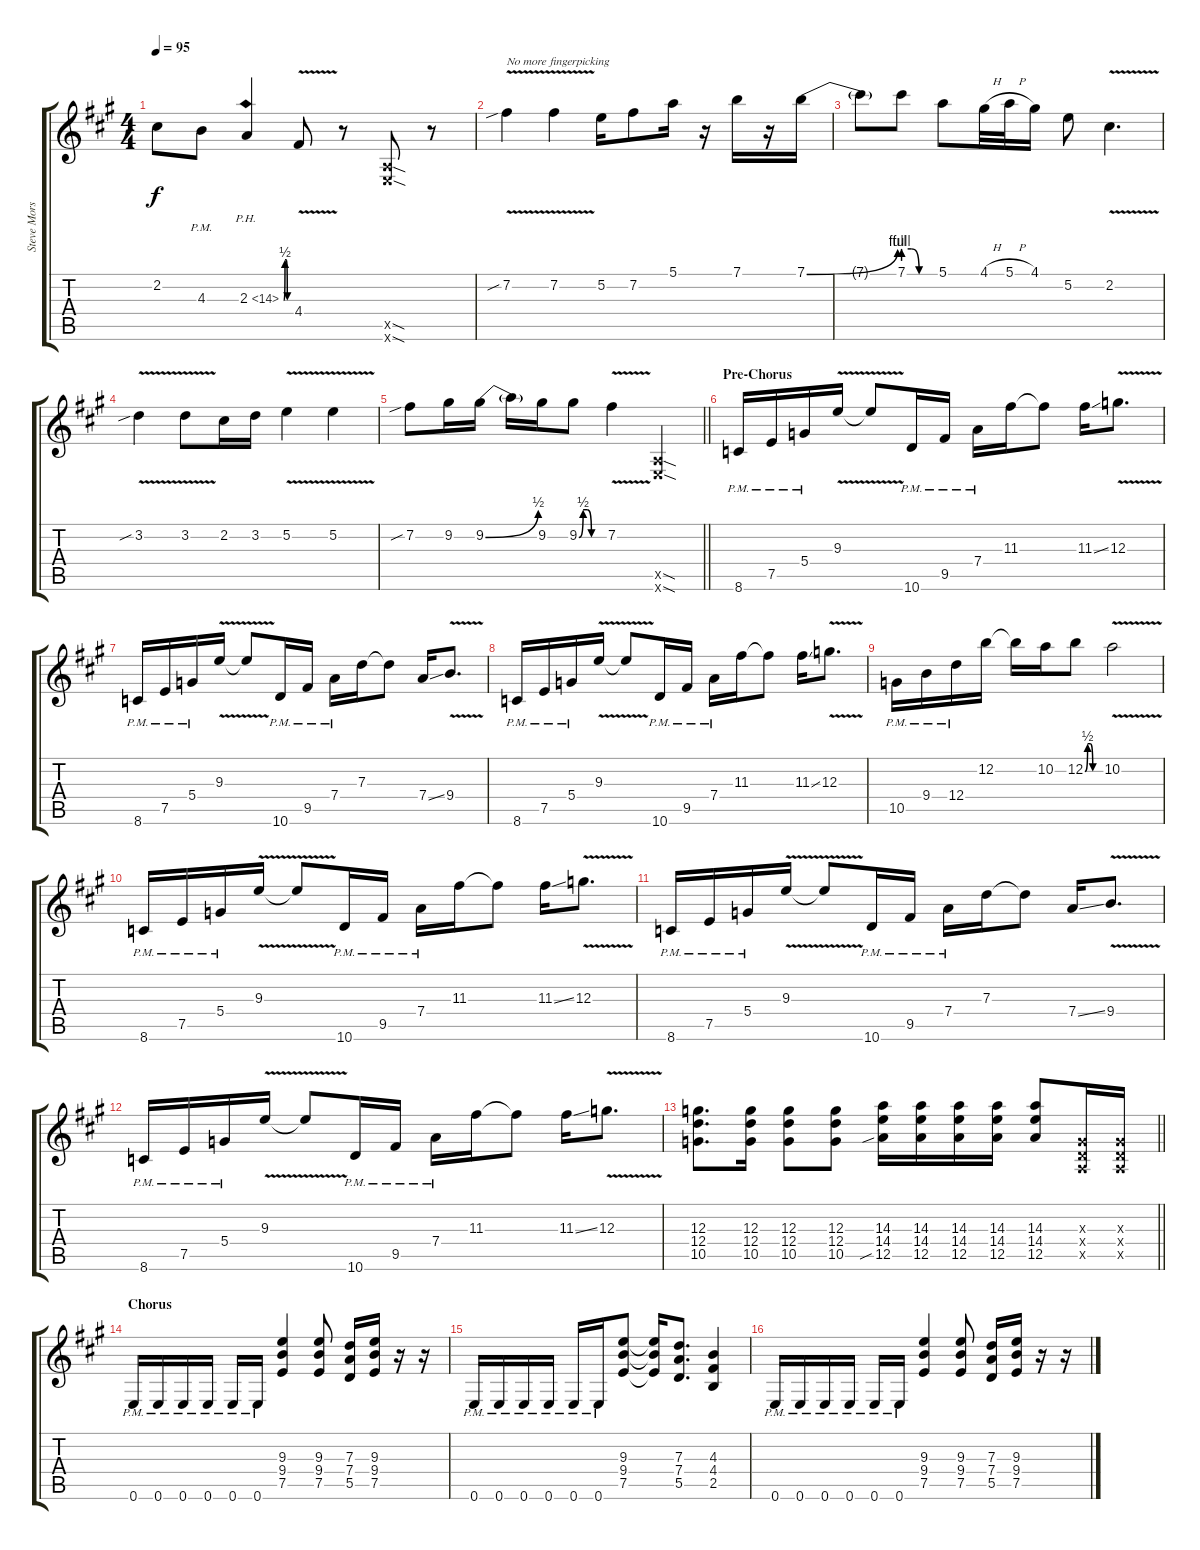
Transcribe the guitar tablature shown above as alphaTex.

\track ("Steve Morse" "Steve Mors") {instrument distortionguitar}
\staff {score tabs}
\tuning (E4 B3 G3 D3 A2 E2) {hide}
\ts (4 4)
\tempo 95
\clef g2
\ks f#minor
2.2.8{dy f} 4.3{pm}.8 2.3{be (custom 0 0 10 2 20 2 30 0 60 0) ph 12}.4 4.4{v}.8 r.8 (0.5{sod x} 0.6{sod x}).8 r.8 |
7.2{v sib}.4{txt "No more fingerpicking"} 7.2{v}.4 5.2.16 7.2.8 5.1.16 r.16 7.1.16 r.16 7.1{be (bend 0 0 60 4)}.16 |
7.1{t}.8 7.1{be (custom 0 4 15 4 30 0 60 0)}.8 5.1.8 4.1{h}.32 5.1{h}.32 4.1.16 5.2.8 2.2{v}.4{d} |
3.2{v sib}.4 3.2{v}.8 2.2.16 3.2.16 5.2{v}.4 5.2{v}.4 |
\barLineRight lightlight
7.2{sib}.8 9.2.16 9.2{be (bend 0 0 60 2)}.16 9.2{t}.16 9.2.16 9.2{be (custom 0 0 10 2 20 2 30 0 60 0)}.8 7.2{v}.4 (0.5{sod x} 0.6{sod x}).4 |
\section ("" "Pre-Chorus")
8.6{pm}.16 7.5{pm}.16 5.4{pm}.16 9.3{v}.16 9.3{t}.8 10.6{pm}.16 9.5{pm}.16 7.4{pm}.16 11.3.16 11.3{t}.8 11.3{ss}.16 12.3{v}.8{d} |
8.6{pm}.16 7.5{pm}.16 5.4{pm}.16 9.3{v}.16 9.3{t}.8 10.6{pm}.16 9.5{pm}.16 7.4{pm}.16 7.3.16 7.3{t}.8 7.4{ss}.16 9.4{v}.8{d} |
8.6{pm}.16 7.5{pm}.16 5.4{pm}.16 9.3{v}.16 9.3{t}.8 10.6{pm}.16 9.5{pm}.16 7.4{pm}.16 11.3.16 11.3{t}.8 11.3{ss}.16 12.3{v}.8{d} |
10.5{pm}.16 9.4{pm}.16 12.4{pm}.16 12.2.16 12.2{t}.16 10.2.16 12.2{be (custom 0 0 10 2 20 2 30 0 60 0)}.8 10.2{v}.2 |
8.6{pm}.16 7.5{pm}.16 5.4{pm}.16 9.3{v}.16 9.3{t}.8 10.6{pm}.16 9.5{pm}.16 7.4{pm}.16 11.3.16 11.3{t}.8 11.3{ss}.16 12.3{v}.8{d} |
8.6{pm}.16 7.5{pm}.16 5.4{pm}.16 9.3{v}.16 9.3{t}.8 10.6{pm}.16 9.5{pm}.16 7.4{pm}.16 7.3.16 7.3{t}.8 7.4{ss}.16 9.4{v}.8{d} |
8.6{pm}.16 7.5{pm}.16 5.4{pm}.16 9.3{v}.16 9.3{t}.8 10.6{pm}.16 9.5{pm}.16 7.4{pm}.16 11.3.16 11.3{t}.8 11.3{ss}.16 12.3{v}.8{d} |
\barLineRight lightlight
(12.3 12.4 10.5).8{d} (12.3 12.4 10.5).16 (12.3 12.4 10.5).8 (12.3 12.4 10.5).8 (14.3 14.4 12.5{sib}).16 (14.3 14.4 12.5).16 (14.3 14.4 12.5).16 (14.3 14.4 12.5).16 (14.3 14.4 12.5).8 (0.3{x} 0.4{x} 0.5{x}).16 (0.3{x} 0.4{x} 0.5{x}).16 |
\section ("" "Chorus")
0.6{pm}.16 0.6{pm}.16 0.6{pm}.16 0.6{pm}.16 0.6{pm}.16 0.6{pm}.16 (9.3 9.4 7.5).4 (9.3 9.4 7.5).8 (7.3 7.4 5.5).16 (9.3 9.4 7.5).16 r.16 r.16 |
0.6{pm}.16 0.6{pm}.16 0.6{pm}.16 0.6{pm}.16 0.6{pm}.16 0.6{pm}.16 (9.3 9.4 7.5).8 (9.3{t} 9.4{t} 7.5{t}).16 (7.3 7.4 5.5).8{d} (4.3 4.4 2.5).4 |
0.6{pm}.16 0.6{pm}.16 0.6{pm}.16 0.6{pm}.16 0.6{pm}.16 0.6{pm}.16 (9.3 9.4 7.5).4 (9.3 9.4 7.5).8 (7.3 7.4 5.5).16 (9.3 9.4 7.5).16 r.16 r.16
